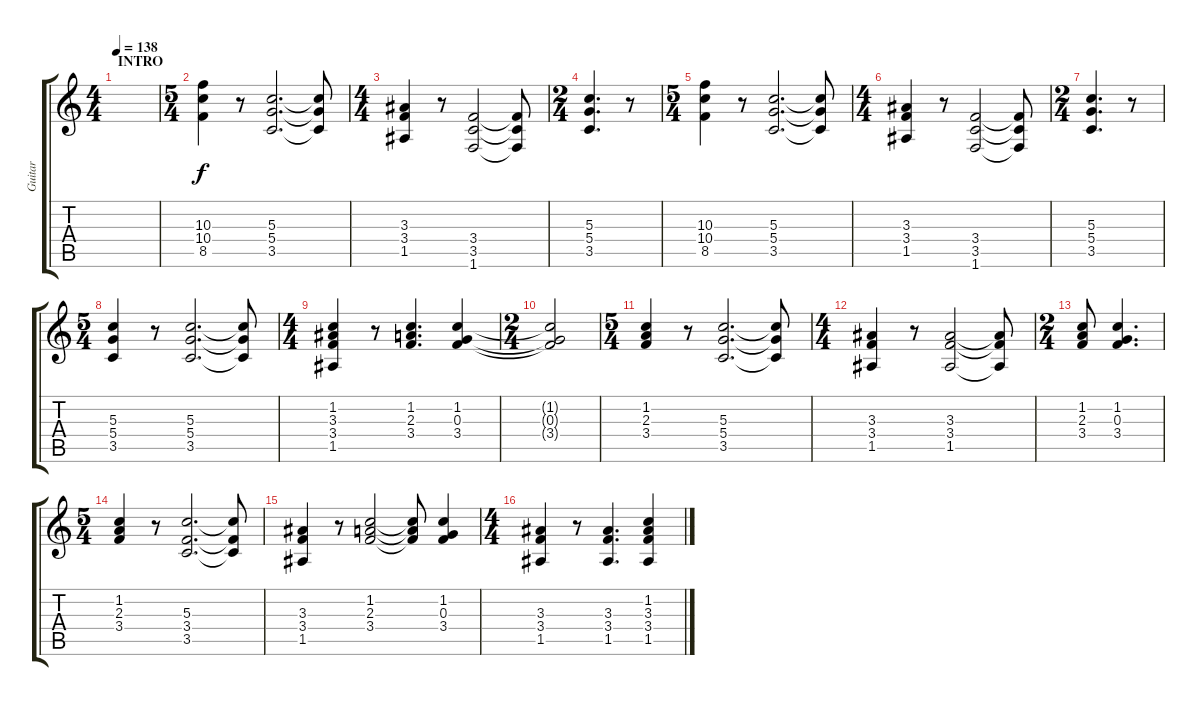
\track ("Guitar" "Guitar") {instrument distortionguitar}
\staff {score tabs}
\tuning (E4 B3 G3 D3 A2 E2) {hide}
\ts (4 4)
\section ("" "INTRO")
\tempo 138
\clef g2
\ks c
|
\ts (5 4)
(10.3 10.4 8.5).4{volume 0} r.8 (5.3 5.4 3.5).2{d} (5.3{t} 5.4{t} 3.5{t}).8 |
\ts (4 4)
(3.3 3.4 1.5).4 r.8 (3.4 3.5 1.6).2 (3.4{t} 3.5{t} 1.6{t}).8 |
\ts (2 4)
(5.3 5.4 3.5).4{d} r.8 |
\ts (5 4)
(10.3 10.4 8.5).4 r.8 (5.3 5.4 3.5).2{d} (5.3{t} 5.4{t} 3.5{t}).8 |
\ts (4 4)
(3.3 3.4 1.5).4 r.8 (3.4 3.5 1.6).2 (3.4{t} 3.5{t} 1.6{t}).8 |
\ts (2 4)
(5.3 5.4 3.5).4{d} r.8 |
\ts (5 4)
(5.3 5.4 3.5).4 r.8 (5.3 5.4 3.5).2{d} (5.3{t} 5.4{t} 3.5{t}).8 |
\ts (4 4)
(1.2 3.3 3.4 1.5).4 r.8 (1.2 2.3 3.4).4{d} (1.2 0.3 3.4).4 |
\ts (2 4)
(1.2{t} 0.3{t} 3.4{t}).2 |
\ts (5 4)
(1.2 2.3 3.4).4 r.8 (5.3 5.4 3.5).2{d} (5.3{t} 5.4{t} 3.5{t}).8 |
\ts (4 4)
(3.3 3.4 1.5).4 r.8 (3.3 3.4 1.5).2 (3.3{t} 3.4{t} 1.5{t}).8 |
\ts (2 4)
(1.2 2.3 3.4).8 (1.2 0.3 3.4).4{d} |
\ts (5 4)
(1.2 2.3 3.4).4 r.8 (5.3 3.4 3.5).2{d} (5.3{t} 3.4{t} 3.5{t}).8 |
(3.3 3.4 1.5).4 r.8 (1.2 2.3 3.4).2 (1.2{t} 2.3{t} 3.4{t}).8 (1.2 0.3 3.4).4 |
\ts (4 4)
(3.3 3.4 1.5).4 r.8 (3.3 3.4 1.5).4{d} (1.2 3.3 3.4 1.5).4
